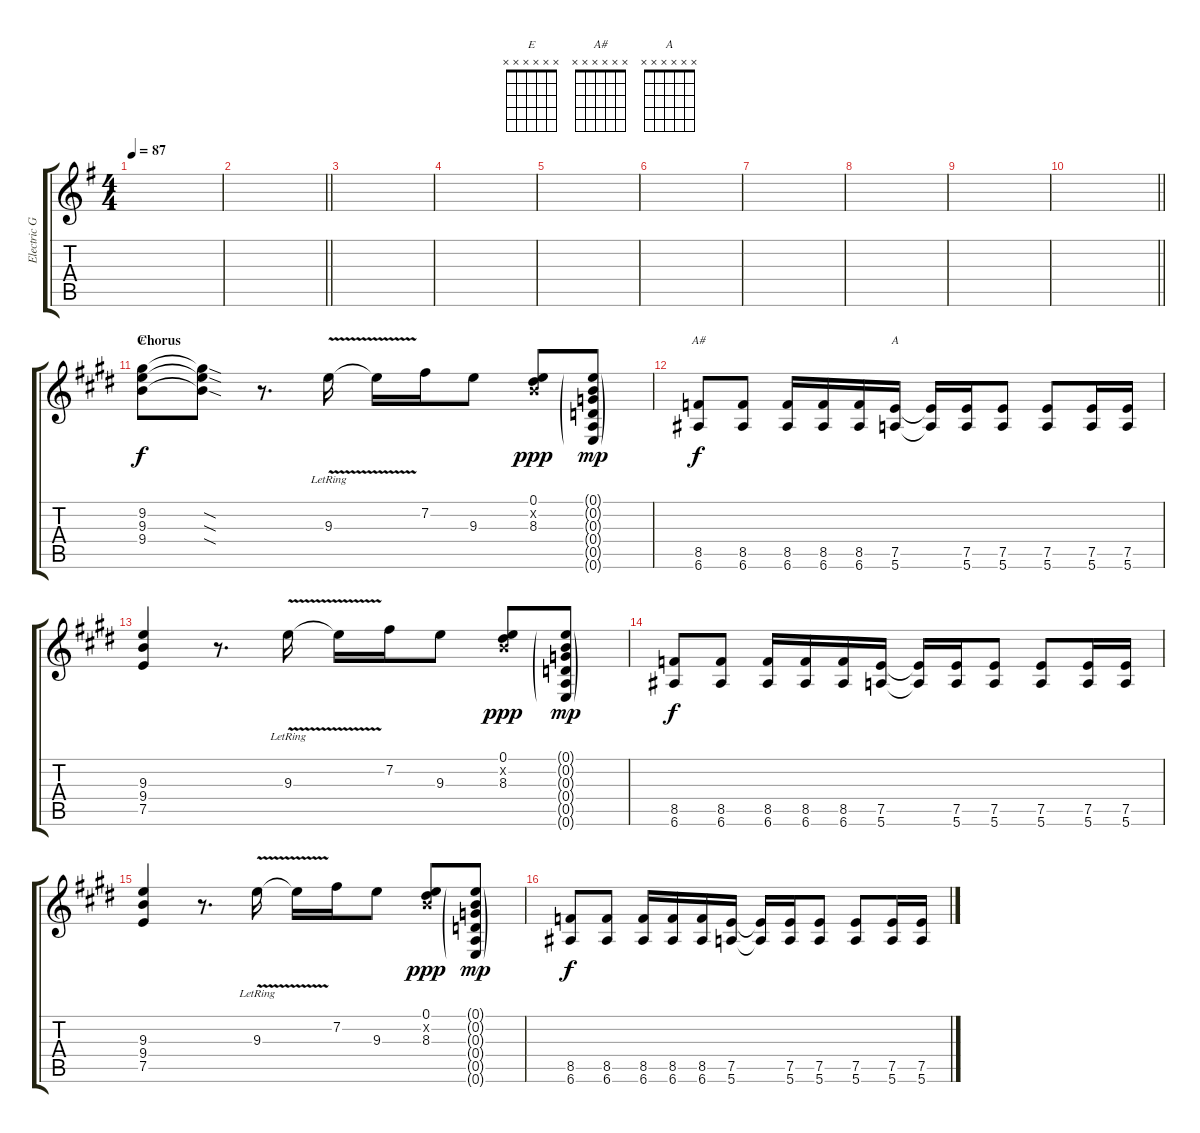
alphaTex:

\track ("Electric Guitar w/ Wah" "Electric G") {instrument overdrivenguitar}
\staff {score tabs}
\tuning (E4 B3 G3 D3 A2 E2) {hide}
\chord ("E" x x x x x x)
\chord ("A#" x x x x x x)
\chord ("A" x x x x x x)
\ts (4 4)
\tempo 87
\clef g2
\ks eminor
|
\barLineRight lightlight
|
|
|
|
|
|
|
|
\barLineRight lightlight
|
\section ("" "Chorus")
\ks e
(9.2 9.3 9.4).8{ch "E"} (9.2{sod t} 9.3{sod t} 9.4{sod t}).8 r.8{d} 9.3{v lr}.16 9.3{t}.16 7.2.16 9.3.8 (0.1 0.2{x} 8.3).8{dy ppp} (0.1{g} 0.2{g} 0.3{g} 0.4{g} 0.5{g} 0.6{g}).8{dy mp} |
(8.5 6.6).8{ch "A#" dy f} (8.5 6.6).8 (8.5 6.6).16 (8.5 6.6).16 (8.5 6.6).16 (7.5 5.6).16{ch "A"} (7.5{t} 5.6{t}).16 (7.5 5.6).16 (7.5 5.6).8 (7.5 5.6).8 (7.5 5.6).16 (7.5 5.6).16 |
(9.3 9.4 7.5).4 r.8{d} 9.3{v lr}.16 9.3{t}.16 7.2.16 9.3.8 (0.1 0.2{x} 8.3).8{dy ppp} (0.1{g} 0.2{g} 0.3{g} 0.4{g} 0.5{g} 0.6{g}).8{dy mp} |
(8.5 6.6).8{dy f} (8.5 6.6).8 (8.5 6.6).16 (8.5 6.6).16 (8.5 6.6).16 (7.5 5.6).16 (7.5{t} 5.6{t}).16 (7.5 5.6).16 (7.5 5.6).8 (7.5 5.6).8 (7.5 5.6).16 (7.5 5.6).16 |
(9.3 9.4 7.5).4 r.8{d} 9.3{v lr}.16 9.3{t}.16 7.2.16 9.3.8 (0.1 0.2{x} 8.3).8{dy ppp} (0.1{g} 0.2{g} 0.3{g} 0.4{g} 0.5{g} 0.6{g}).8{dy mp} |
(8.5 6.6).8{dy f} (8.5 6.6).8 (8.5 6.6).16 (8.5 6.6).16 (8.5 6.6).16 (7.5 5.6).16 (7.5{t} 5.6{t}).16 (7.5 5.6).16 (7.5 5.6).8 (7.5 5.6).8 (7.5 5.6).16 (7.5 5.6).16
